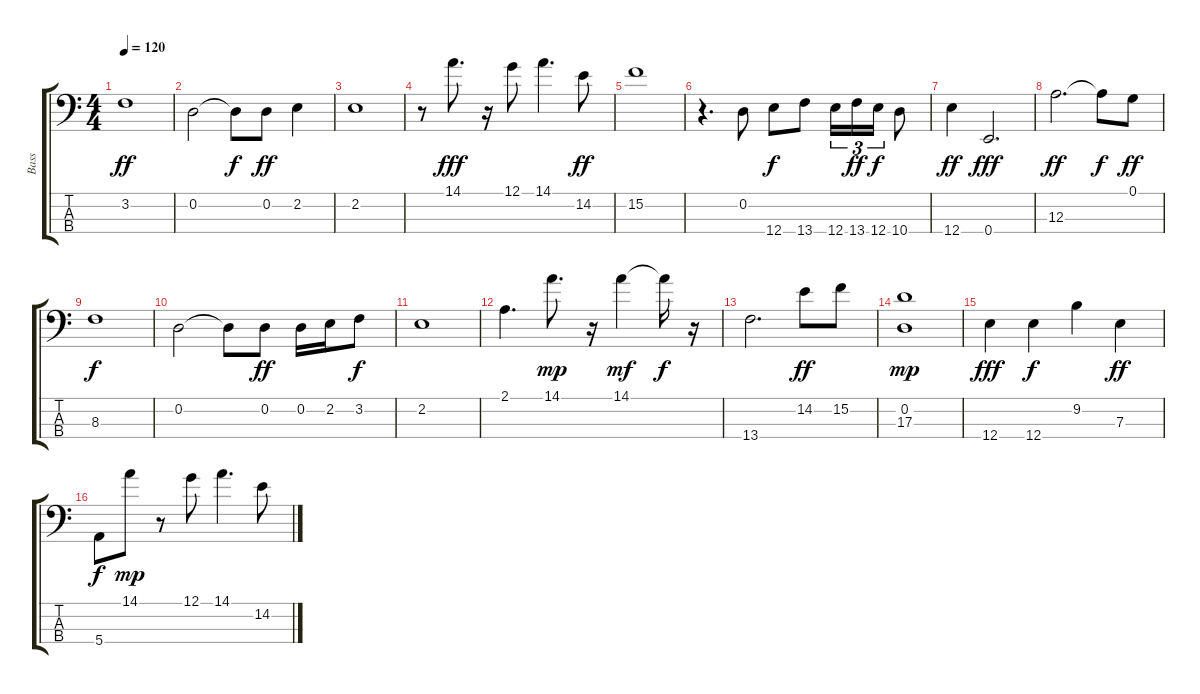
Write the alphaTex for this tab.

\track ("Bass" "Bass") {instrument fretlessbass}
\staff {score tabs}
\tuning (G2 D2 A1 E1) {hide}
\ts (4 4)
\tempo 120
\clef f4
\ks c
3.2.1{dy ff} |
0.2.2 0.2{t}.8{dy f} 0.2.8{dy ff} 2.2.4 |
2.2.1 |
r.8 14.1.8{d dy fff volume 10} r.16 12.1.8 14.1.4{d} 14.2.8{dy ff} |
15.2.1 |
r.4{d} 0.2.8 12.4.8{dy f} 13.4.8 12.4.16{tu (3 2)} 13.4.16{tu (3 2) dy ff} 12.4.16{tu (3 2) dy f} 10.4.8 |
12.4.4{dy ff} 0.4.2{d dy fff} |
12.3.2{d dy ff volume 10} 12.3{t}.8{dy f} 0.1.8{dy ff volume 10} |
8.3.1{dy f} |
0.2.2 0.2{t}.8 0.2.8{dy ff} 0.2.16 2.2.16 3.2.8{dy f} |
2.2.1 |
2.1.4{d} 14.1.8{d dy mp} r.16 14.1.4{dy mf} 14.1{t}.16{dy f} r.16 |
13.4.2{d} 14.2.8{dy ff} 15.2.8 |
(0.2 17.3).1{dy mp} |
12.4.4{dy fff} 12.4.4{dy f} 9.2.4 7.3.4{dy ff} |
5.4.8{dy f volume 10} 14.1.8{dy mp volume 10} r.8 12.1.8 14.1.4{d} 14.2.8
